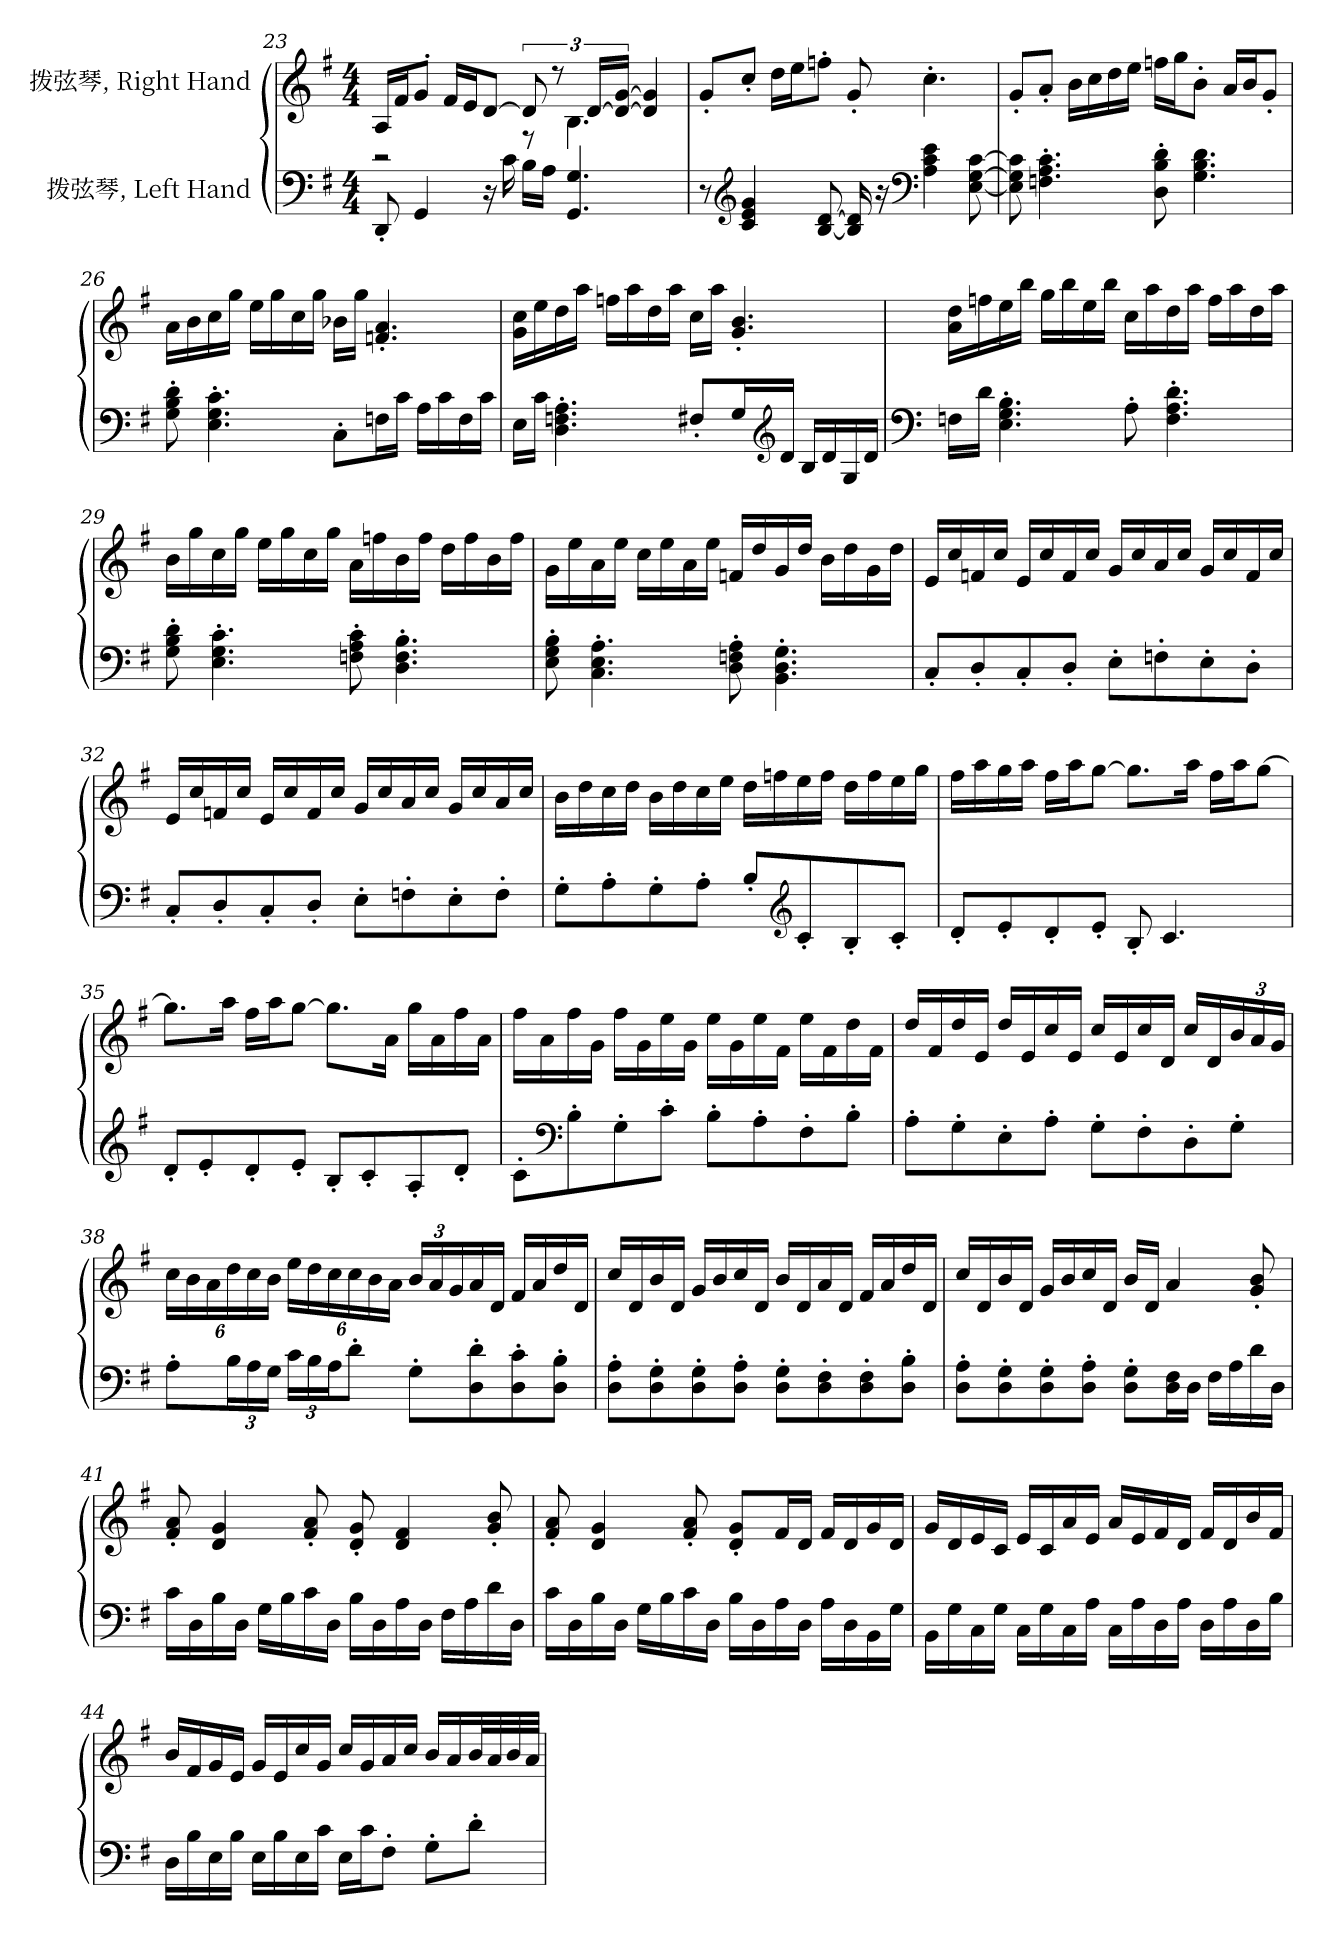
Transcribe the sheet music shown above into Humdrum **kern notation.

**kern	**kern
*part2	*part1
*staff2	*staff1
*I"拨弦琴, Left Hand	*I"拨弦琴, Right Hand
*clefF4	*clefG2
*k[f#]	*k[f#]
*M4/4	*M4/4
=23	=23
*	*^
8DD'/	16A/LL	2r
.	16f#/J	.
4GG/	8g'/J	.
.	16f#/LL	.
.	16e/J	.
16r	[8d/J	.
16c\	.	.
16B\LL	12d/]	8r
16A\JJ	.	.
.	12r	.
4.GG/ 4.G/	.	4.B\
.	[24d/LL	.
.	24d/_ [24g/JJ	.
.	4d/] 4g/]	.
*	*v	*v
!!LO:LB:g=z
=24	=24
8r	8g'/L
*clefG2	*
4c/ 4e/ 4g/	8cc'/J
.	16dd\LL
.	16ee\J
[8B/ [8d/	8ffn'\J
16B/] 16d/]	8g'/
16r	.
*clefF4	*
4A\ 4c\ 4e\	4.cc'\
[8E\ [8G\ [8c\	.
=25	=25
8E\] 8G\] 8c\]	8g'/L
4.Fn\' 4.A\' 4.c\'	8a'/J
.	16b\LL
.	16cc\
.	16dd\
.	16ee\JJ
8D\' 8B\' 8d\'	16ffn\LL
.	16gg\J
4.G\ 4.B\ 4.d\	8b'\J
.	16a/LL
.	16b/J
.	8g'/J
!!LO:PB:g=z
=26	=26
8G\' 8B\' 8d\'	16a\LL
.	16b\
4.E\' 4.G\' 4.c\'	16cc\
.	16gg\JJ
.	16ee\LL
.	16gg\
.	16cc\
.	16gg\JJ
8C'\L	16b-X\LL
.	16gg\JJ
16Fn\L	4.fn/' 4.a/'
16c\JJ	.
16A\LL	.
16c\	.
16F\	.
16c\JJ	.
=27	=27
16E\LL	16g\ 16cc\LL
16c\JJ	16ee\
4.D\' 4.Fn\' 4.A\'	16dd\
.	16aa\JJ
.	16ffn\LL
.	16aa\
.	16dd\
.	16aa\JJ
8F#X'/L	16cc\LL
.	16aa\JJ
16G/L	4.g/' 4.b/'
*clefG2	*
16d/JJ	.
16B/LL	.
16d/	.
16G/	.
16d/JJ	.
!!LO:LB:g=z
=28	=28
*clefF4	*
16Fn\LL	16a\ 16dd\LL
16d\JJ	16ffn\
4.E\' 4.G\' 4.B\'	16ee\
.	16bb\JJ
.	16gg\LL
.	16bb\
.	16ee\
.	16bb\JJ
8A'\	16cc\LL
.	16aa\
4.F\' 4.A\' 4.d\'	16dd\
.	16aa\JJ
.	16ff\LL
.	16aa\
.	16dd\
.	16aa\JJ
=29	=29
8G\' 8B\' 8d\'	16b\LL
.	16gg\
4.E\' 4.G\' 4.c\'	16cc\
.	16gg\JJ
.	16ee\LL
.	16gg\
.	16cc\
.	16gg\JJ
8Fn\' 8A\' 8c\'	16a\LL
.	16ffn\
4.D\' 4.F\' 4.B\'	16b\
.	16ff\JJ
.	16dd\LL
.	16ff\
.	16b\
.	16ff\JJ
!!LO:LB:g=z
=30	=30
8E\' 8G\' 8B\'	16g\LL
.	16ee\
4.C\' 4.E\' 4.A\'	16a\
.	16ee\JJ
.	16cc\LL
.	16ee\
.	16a\
.	16ee\JJ
8D\' 8Fn\' 8A\'	16fn/LL
.	16dd/
4.BB\' 4.D\' 4.G\'	16g/
.	16dd/JJ
.	16b\LL
.	16dd\
.	16g\
.	16dd\JJ
=31	=31
8C'/L	16e/LL
.	16cc/
8D'/	16fn/
.	16cc/JJ
8C'/	16e/LL
.	16cc/
8D'/J	16f/
.	16cc/JJ
8E'\L	16g/LL
.	16cc/
8Fn'\	16a/
.	16cc/JJ
8E'\	16g/LL
.	16cc/
8D'\J	16f/
.	16cc/JJ
!!LO:LB:g=z
=32	=32
8C'/L	16e/LL
.	16cc/
8D'/	16fn/
.	16cc/JJ
8C'/	16e/LL
.	16cc/
8D'/J	16f/
.	16cc/JJ
8E'\L	16g/LL
.	16cc/
8Fn'\	16a/
.	16cc/JJ
8E'\	16g/LL
.	16cc/
8F'\J	16a/
.	16cc/JJ
=33	=33
8G'\L	16b\LL
.	16dd\
8A'\	16cc\
.	16dd\JJ
8G'\	16b\LL
.	16dd\
8A'\J	16cc\
.	16ee\JJ
8B'/L	16dd\LL
.	16ffn\
*clefG2	*
8c'/	16ee\
.	16ff\JJ
8B'/	16dd\LL
.	16ff\
8c'/J	16ee\
.	16gg\JJ
!!LO:LB:g=z
=34	=34
8d'/L	16ff#\LL
.	16aa\
8e'/	16gg\
.	16aa\JJ
8d'/	16ff#\LL
.	16aa\J
8e'/J	[8gg\J
8B'/	8.gg\L]
4.c/	.
.	16aa\Jk
.	16ff#\LL
.	16aa\J
.	[8gg\J
=35	=35
8d'/L	8.gg\L]
8e'/	.
.	16aa\Jk
8d'/	16ff#\LL
.	16aa\J
8e'/J	[8gg\J
8B'/L	8.gg\L]
8c'/	.
.	16a\Jk
8A'/	16gg\LL
.	16a\
8d'/J	16ff#\
.	16a\JJ
=36	=36
8c'\L	16ff#\LL
.	16a\
*clefF4	*
8B'\	16ff#\
.	16g\JJ
8G'\	16ff#\LL
.	16g\
8c'\J	16ee\
.	16g\JJ
8B'\L	16ee\LL
.	16g\
8A'\	16ee\
.	16f#\JJ
8F#'\	16ee\LL
.	16f#\
8B'\J	16dd\
.	16f#\JJ
!!LO:LB:g=z
=37	=37
8A'\L	16dd/LL
.	16f#/
8G'\	16dd/
.	16e/JJ
8E'\	16dd/LL
.	16e/
8A'\J	16cc/
.	16e/JJ
8G'\L	16cc/LL
.	16e/
8F#'\	16cc/
.	16d/JJ
8D'\	16cc/LL
.	16d/
*	*Xbrackettup
8G'\J	24b/
.	24a/
.	24g/JJ
=38	=38
8A'\L	24cc\LL
.	24b\
.	24a\
*Xbrackettup	*
24B\L	24dd\
24A\	24cc\
24G\JJ	24b\JJ
24c\LL	24ee\LL
24B\	24dd\
24A\J	24cc\
8d'\J	24cc\
.	24b\
.	24a\JJ
8G'\L	24b/LL
.	24a/
.	24g/
8D\' 8d\'	16a/
.	16d/JJ
8D\' 8c\'	16f#/LL
.	16a/
8D\' 8B\'J	16dd/
.	16d/JJ
!!LO:PB:g=z
=39	=39
8D\' 8A\'L	16cc/LL
.	16d/
8D\' 8G\'	16b/
.	16d/JJ
8D\' 8G\'	16g/LL
.	16b/
8D\' 8A\'J	16cc/
.	16d/JJ
8D\' 8G\'L	16b/LL
.	16d/
8D\' 8F#\'	16a/
.	16d/JJ
8D\' 8F#\'	16f#/LL
.	16a/
8D\' 8B\'J	16dd/
.	16d/JJ
=40	=40
8D\' 8A\'L	16cc/LL
.	16d/
8D\' 8G\'	16b/
.	16d/JJ
8D\' 8G\'	16g/LL
.	16b/
8D\' 8A\'J	16cc/
.	16d/JJ
8D\' 8G\'L	16b/LL
.	16d/JJ
16D\ 16F#\L	4a/
16D\JJ	.
16F#\LL	.
16A\	.
16d\	8g/' 8b/'
16D\JJ	.
!!LO:LB:g=z
=41	=41
16c\LL	8f#/' 8a/'
16D\	.
16B\	4d/ 4g/
16D\JJ	.
16G\LL	.
16B\	.
16c\	8f#/' 8a/'
16D\JJ	.
16B\LL	8d/' 8g/'
16D\	.
16A\	4d/ 4f#/
16D\JJ	.
16F#\LL	.
16A\	.
16d\	8g/' 8b/'
16D\JJ	.
=42	=42
16c\LL	8f#/' 8a/'
16D\	.
16B\	4d/ 4g/
16D\JJ	.
16G\LL	.
16B\	.
16c\	8f#/' 8a/'
16D\JJ	.
16B\LL	8d/' 8g/'L
16D\	.
16A\	16f#/L
16D\JJ	16d/JJ
16A\LL	16f#/LL
16D\	16d/
16BB\	16g/
16G\JJ	16d/JJ
!!LO:LB:g=z
=43	=43
16BB\LL	16g/LL
16G\	16d/
16C\	16e/
16G\JJ	16c/JJ
16C\LL	16e/LL
16G\	16c/
16C\	16a/
16A\JJ	16e/JJ
16C\LL	16a/LL
16A\	16e/
16D\	16f#/
16A\JJ	16d/JJ
16D\LL	16f#/LL
16A\	16d/
16D\	16b/
16B\JJ	16f#/JJ
=44	=44
16D\LL	16b/LL
16B\	16f#/
16E\	16g/
16B\JJ	16e/JJ
16E\LL	16g/LL
16B\	16e/
16E\	16cc/
16c\JJ	16g/JJ
16E\LL	16cc/LL
16c\J	16g/
8F#'\J	16a/
.	16cc/JJ
8G'\L	16b/LL
.	16a/
8d'\J	32b/L
.	32a/
.	32b/
.	32a/JJJ
=	=
*-	*-
